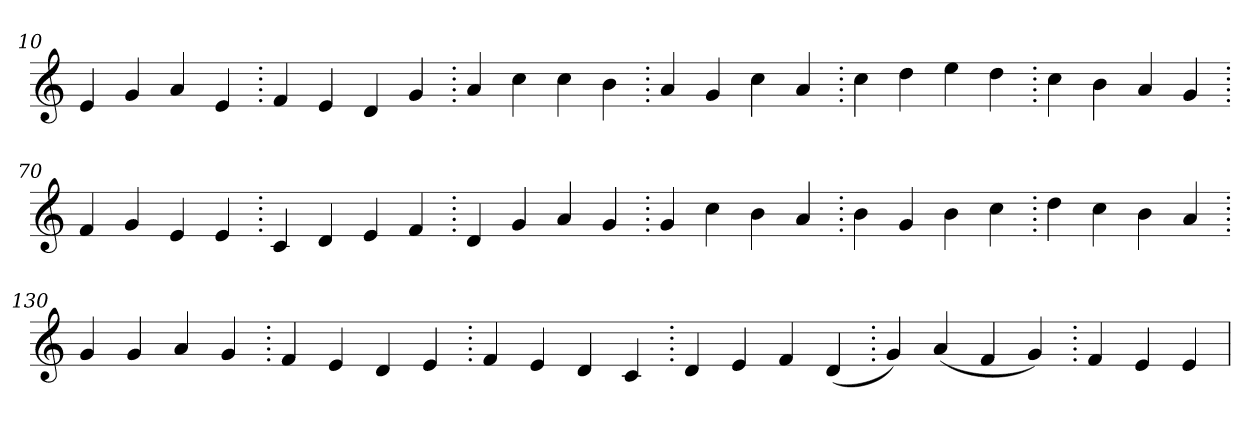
**kern
*part1
*staff1
*clefG2
=10.
4e
4g
4a
4e
=20.
4f
4e
4d
4g
=30.
4a
4cc
4cc
4b
=40.
4a
4g
4cc
4a
=50.
4cc
4dd
4ee
4dd
=60.
4cc
4b
4a
4g
=70.
4f
4g
4e
4e
=80.
4c
4d
4e
4f
=90.
4d
4g
4a
4g
=100.
4g
4cc
4b
4a
=110.
4b
4g
4b
4cc
=120.
4dd
4cc
4b
4a
=130.
4g
4g
4a
4g
=140.
4f
4e
4d
4e
=150.
4f
4e
4d
4c
=160.
4d
4e
4f
(>4d
=170.
4g)
(>4a
4f
4g)
=180.
4f
4e
4e
=
*-
